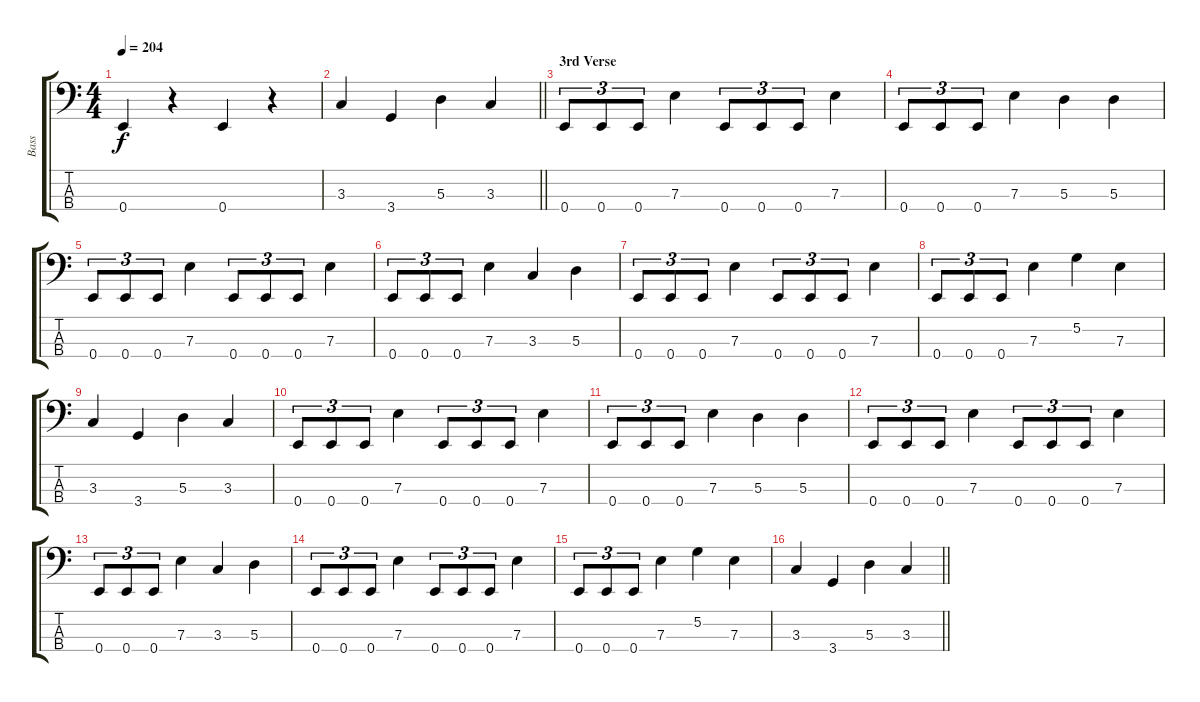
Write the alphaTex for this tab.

\track ("Bass" "Bass") {mute instrument electricbassfinger}
\staff {score tabs}
\tuning (G2 D2 A1 E1) {hide}
\ts (4 4)
\tempo 204
\clef f4
\ks c
0.4.4{dy f} r.4 0.4.4 r.4 |
\barLineRight lightlight
3.3.4 3.4.4 5.3.4 3.3.4 |
\section ("" "3rd Verse")
0.4.8{tu (3 2)} 0.4.8{tu (3 2)} 0.4.8{tu (3 2)} 7.3.4 0.4.8{tu (3 2)} 0.4.8{tu (3 2)} 0.4.8{tu (3 2)} 7.3.4 |
0.4.8{tu (3 2)} 0.4.8{tu (3 2)} 0.4.8{tu (3 2)} 7.3.4 5.3.4 5.3.4 |
0.4.8{tu (3 2)} 0.4.8{tu (3 2)} 0.4.8{tu (3 2)} 7.3.4 0.4.8{tu (3 2)} 0.4.8{tu (3 2)} 0.4.8{tu (3 2)} 7.3.4 |
0.4.8{tu (3 2)} 0.4.8{tu (3 2)} 0.4.8{tu (3 2)} 7.3.4 3.3.4 5.3.4 |
0.4.8{tu (3 2)} 0.4.8{tu (3 2)} 0.4.8{tu (3 2)} 7.3.4 0.4.8{tu (3 2)} 0.4.8{tu (3 2)} 0.4.8{tu (3 2)} 7.3.4 |
0.4.8{tu (3 2)} 0.4.8{tu (3 2)} 0.4.8{tu (3 2)} 7.3.4 5.2.4 7.3.4 |
3.3.4 3.4.4 5.3.4 3.3.4 |
0.4.8{tu (3 2)} 0.4.8{tu (3 2)} 0.4.8{tu (3 2)} 7.3.4 0.4.8{tu (3 2)} 0.4.8{tu (3 2)} 0.4.8{tu (3 2)} 7.3.4 |
0.4.8{tu (3 2)} 0.4.8{tu (3 2)} 0.4.8{tu (3 2)} 7.3.4 5.3.4 5.3.4 |
0.4.8{tu (3 2)} 0.4.8{tu (3 2)} 0.4.8{tu (3 2)} 7.3.4 0.4.8{tu (3 2)} 0.4.8{tu (3 2)} 0.4.8{tu (3 2)} 7.3.4 |
0.4.8{tu (3 2)} 0.4.8{tu (3 2)} 0.4.8{tu (3 2)} 7.3.4 3.3.4 5.3.4 |
0.4.8{tu (3 2)} 0.4.8{tu (3 2)} 0.4.8{tu (3 2)} 7.3.4 0.4.8{tu (3 2)} 0.4.8{tu (3 2)} 0.4.8{tu (3 2)} 7.3.4 |
0.4.8{tu (3 2)} 0.4.8{tu (3 2)} 0.4.8{tu (3 2)} 7.3.4 5.2.4 7.3.4 |
\barLineRight lightlight
3.3.4 3.4.4 5.3.4 3.3.4
